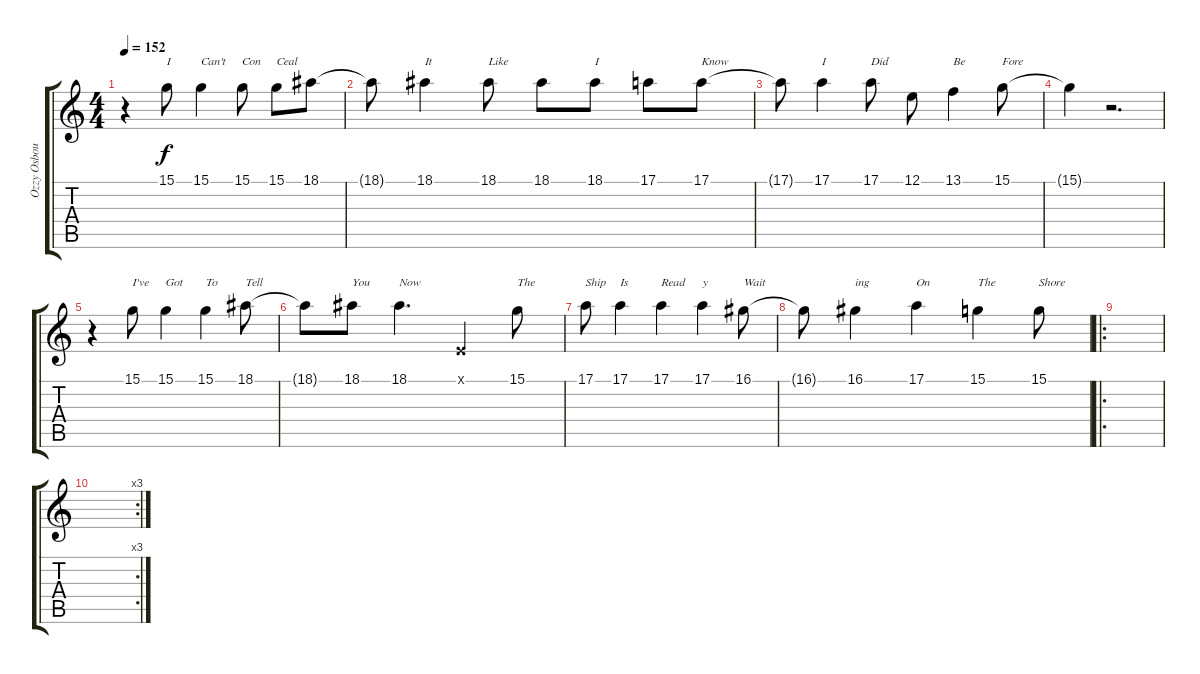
\track ("Ozzy Osbourne" "Ozzy Osbou") {instrument flute}
\staff {score tabs}
\tuning (E4 B3 G3 D3 A2 E2) {hide}
\ts (4 4)
\tempo 152
\clef g2
\ks c
r.4{dy f} 15.1.8{txt "I"} 15.1.4{txt "Can't"} 15.1.8{txt "Con"} 15.1.8{txt "Ceal"} 18.1.8 |
18.1{t}.8 18.1.4{txt "It"} 18.1.8{txt "Like"} 18.1.8 18.1.8{txt "I"} 17.1.8 17.1.8{txt "Know"} |
17.1{t}.8 17.1.4{txt "I"} 17.1.8{txt "Did"} 12.1.8 13.1.4{txt "Be"} 15.1.8{txt "Fore"} |
15.1{t}.4 r.2{d} |
r.4 15.1.8{txt "I've"} 15.1.4{txt "Got"} 15.1.4{txt "To"} 18.1.8{txt "Tell"} |
18.1{t}.8 18.1.8{txt "You"} 18.1.4{d txt "Now"} 0.1{x}.4 15.1.8{txt "The"} |
17.1.8{txt "Ship"} 17.1.4{txt "Is"} 17.1.4{txt "Read"} 17.1.4{txt "y"} 16.1.8{txt "Wait"} |
16.1{t}.8 16.1.4{txt "ing"} 17.1.4{txt "On"} 15.1.4{txt "The"} 15.1.8{txt "Shore"} |
\ro
|
\rc 3
